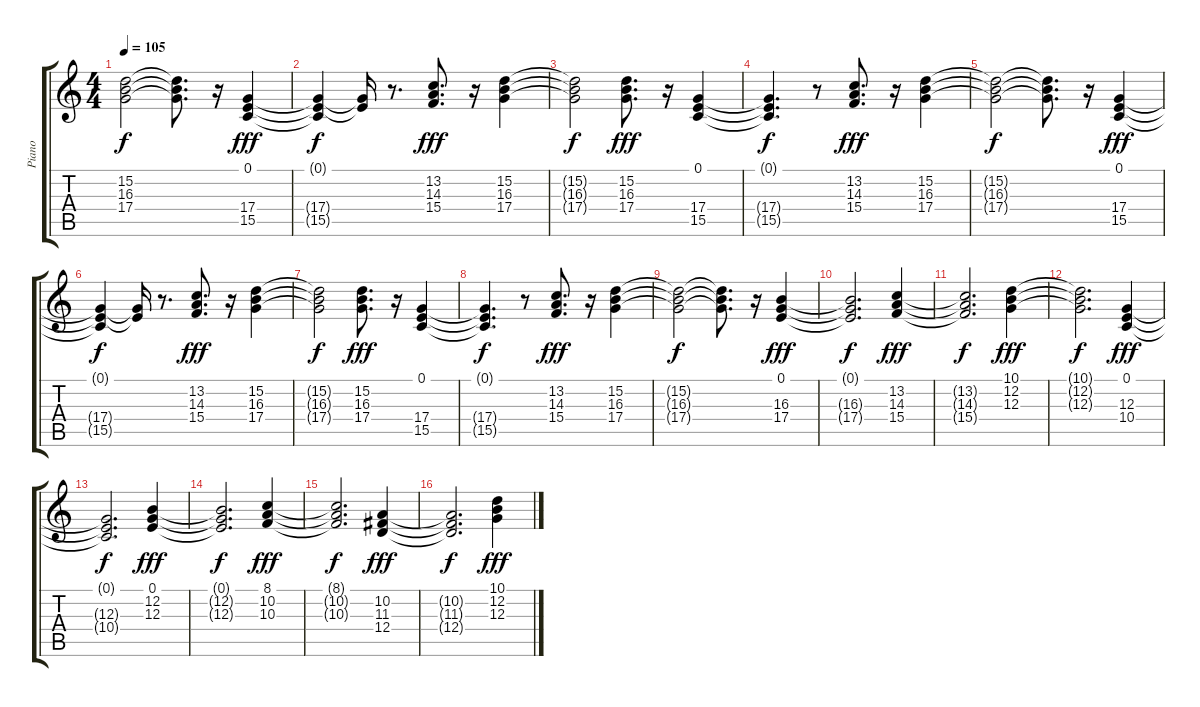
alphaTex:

\track ("Piano" "Piano") {instrument electricgrandpiano}
\staff {score tabs}
\tuning (E4 B3 G3 D3 A2 E2) {hide}
\ts (4 4)
\tempo 105
\clef g2
\ks c
(15.2{t} 16.3{t} 17.4{t}).2{dy f} (15.2{t} 16.3{t} 17.4{t}).8{d} r.16 (0.1 17.4 15.5).4{dy fff} |
(0.1{t} 17.4{t} 15.5{t}).4{dy f} (0.1{t} 17.4{t}).16 r.8{d} (13.2 14.3 15.4).8{d dy fff} r.16 (15.2 16.3 17.4).4 |
(15.2{t} 16.3{t} 17.4{t}).2{dy f} (15.2 16.3 17.4).8{d dy fff} r.16 (0.1 17.4 15.5).4 |
(0.1{t} 17.4{t} 15.5{t}).4{d dy f} r.8 (13.2 14.3 15.4).8{d dy fff} r.16 (15.2 16.3 17.4).4 |
(15.2{t} 16.3{t} 17.4{t}).2{dy f} (15.2{t} 16.3{t} 17.4{t}).8{d} r.16 (0.1 17.4 15.5).4{dy fff} |
(0.1{t} 17.4{t} 15.5{t}).4{dy f} (0.1{t} 17.4{t}).16 r.8{d} (13.2 14.3 15.4).8{d dy fff} r.16 (15.2 16.3 17.4).4 |
(15.2{t} 16.3{t} 17.4{t}).2{dy f} (15.2 16.3 17.4).8{d dy fff} r.16 (0.1 17.4 15.5).4 |
(0.1{t} 17.4{t} 15.5{t}).4{d dy f} r.8 (13.2 14.3 15.4).8{d dy fff} r.16 (15.2 16.3 17.4).4 |
(15.2{t} 16.3{t} 17.4{t}).2{dy f} (15.2{t} 16.3{t} 17.4{t}).8{d} r.16 (0.1 16.3 17.4).4{dy fff} |
(0.1{t} 16.3{t} 17.4{t}).2{d dy f} (13.2 14.3 15.4).4{dy fff} |
(13.2{t} 14.3{t} 15.4{t}).2{d dy f} (10.1 12.2 12.3).4{dy fff} |
(10.1{t} 12.2{t} 12.3{t}).2{d dy f} (0.1 12.3 10.4).4{dy fff} |
(0.1{t} 12.3{t} 10.4{t}).2{d dy f} (0.1 12.2 12.3).4{dy fff} |
(0.1{t} 12.2{t} 12.3{t}).2{d dy f} (8.1 10.2 10.3).4{dy fff} |
(8.1{t} 10.2{t} 10.3{t}).2{d dy f} (10.2 11.3 12.4).4{dy fff} |
(10.2{t} 11.3{t} 12.4{t}).2{d dy f} (10.1 12.2 12.3).4{dy fff}
